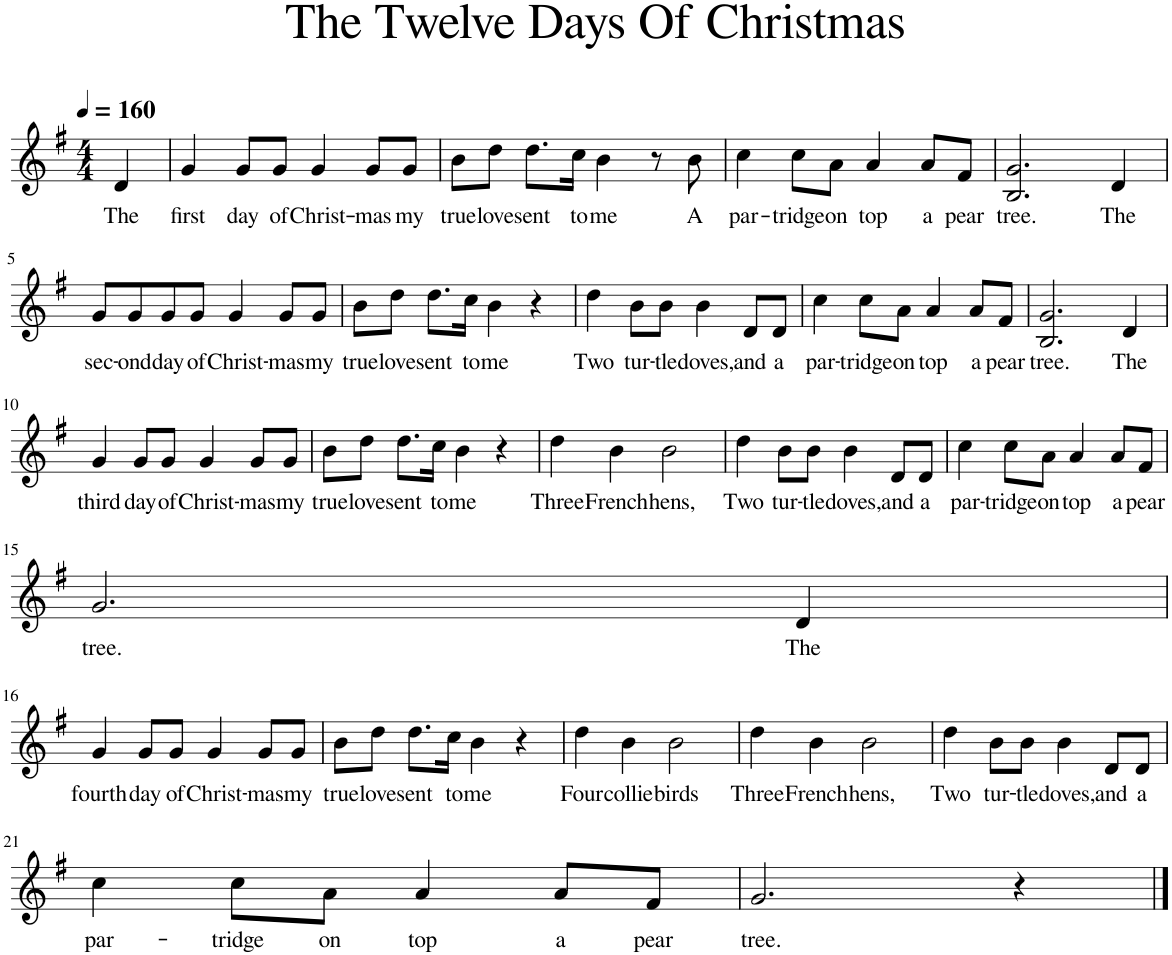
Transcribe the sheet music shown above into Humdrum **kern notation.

**kern	**text
*part1	*part1
*staff1	*staff1
*I"Violin	*
*I'Vln	*
*clefG2	*
*k[f#]	*
*M4/4	*
*MM160	*
=	=
!	!LO:LY:b
4d/	The
=1	=1
!	!LO:LY:b
4g/	first
!	!LO:LY:b
8g/L	day
!	!LO:LY:b
8g/J	of
!	!LO:LY:b
4g/	Christ-
!	!LO:LY:b
8g/L	-mas
!	!LO:LY:b
8g/J	my
=2	=2
!	!LO:LY:b
8b\L	true
!	!LO:LY:b
8dd\J	love
!	!LO:LY:b
8.dd\L	sent
!	!LO:LY:b
16cc\Jk	to
!	!LO:LY:b
4b\	me
8r	.
!	!LO:LY:b
8b\	A
=3	=3
!	!LO:LY:b
4cc\	par-
!	!LO:LY:b
8cc\L	-tridge
!	!LO:LY:b
8a\J	on
!	!LO:LY:b
4a/	top
!	!LO:LY:b
8a/L	a
!	!LO:LY:b
8f#/J	pear
=4	=4
!	!LO:LY:b
2.B/ 2.g/	tree.
!	!LO:LY:b
4d/	The
!!LO:LB:g=z
=5	=5
!	!LO:LY:b
8g/L	sec-
!	!LO:LY:b
8g/	-ond
!	!LO:LY:b
8g/	day
!	!LO:LY:b
8g/J	of
!	!LO:LY:b
4g/	Christ-
!	!LO:LY:b
8g/L	-mas
!	!LO:LY:b
8g/J	my
=6	=6
!	!LO:LY:b
8b\L	true
!	!LO:LY:b
8dd\J	love
!	!LO:LY:b
8.dd\L	sent
!	!LO:LY:b
16cc\Jk	to
!	!LO:LY:b
4b\	me
4r	.
=7	=7
!	!LO:LY:b
4dd\	Two
!	!LO:LY:b
8b\L	tur-
!	!LO:LY:b
8b\J	-tle
!	!LO:LY:b
4b\	doves,
!	!LO:LY:b
8d/L	and
!	!LO:LY:b
8d/J	a
=8	=8
!	!LO:LY:b
4cc\	par-
!	!LO:LY:b
8cc\L	-tridge
!	!LO:LY:b
8a\J	on
!	!LO:LY:b
4a/	top
!	!LO:LY:b
8a/L	a
!	!LO:LY:b
8f#/J	pear
=9	=9
!	!LO:LY:b
2.B/ 2.g/	tree.
!	!LO:LY:b
4d/	The
!!LO:LB:g=z
=10	=10
!	!LO:LY:b
4g/	third
!	!LO:LY:b
8g/L	day
!	!LO:LY:b
8g/J	of
!	!LO:LY:b
4g/	Christ-
!	!LO:LY:b
8g/L	-mas
!	!LO:LY:b
8g/J	my
=11	=11
!	!LO:LY:b
8b\L	true
!	!LO:LY:b
8dd\J	love
!	!LO:LY:b
8.dd\L	sent
!	!LO:LY:b
16cc\Jk	to
!	!LO:LY:b
4b\	me
4r	.
=12	=12
!	!LO:LY:b
4dd\	Three
!	!LO:LY:b
4b\	French
!	!LO:LY:b
2b\	hens,
=13	=13
!	!LO:LY:b
4dd\	Two
!	!LO:LY:b
8b\L	tur-
!	!LO:LY:b
8b\J	-tle
!	!LO:LY:b
4b\	doves,
!	!LO:LY:b
8d/L	and
!	!LO:LY:b
8d/J	a
=14	=14
!	!LO:LY:b
4cc\	par-
!	!LO:LY:b
8cc\L	-tridge
!	!LO:LY:b
8a\J	on
!	!LO:LY:b
4a/	top
!	!LO:LY:b
8a/L	a
!	!LO:LY:b
8f#/J	pear
!!LO:LB:g=z
=15	=15
!	!LO:LY:b
2.g/	tree.
!	!LO:LY:b
4d/	The
!!LO:LB:g=z
=16	=16
!	!LO:LY:b
4g/	fourth
!	!LO:LY:b
8g/L	day
!	!LO:LY:b
8g/J	of
!	!LO:LY:b
4g/	Christ-
!	!LO:LY:b
8g/L	-mas
!	!LO:LY:b
8g/J	my
=17	=17
!	!LO:LY:b
8b\L	true
!	!LO:LY:b
8dd\J	love
!	!LO:LY:b
8.dd\L	sent
!	!LO:LY:b
16cc\Jk	to
!	!LO:LY:b
4b\	me
4r	.
=18	=18
!	!LO:LY:b
4dd\	Four
!	!LO:LY:b
4b\	collie
!	!LO:LY:b
2b\	birds
=19	=19
!	!LO:LY:b
4dd\	Three
!	!LO:LY:b
4b\	French
!	!LO:LY:b
2b\	hens,
=20	=20
!	!LO:LY:b
4dd\	Two
!	!LO:LY:b
8b\L	tur-
!	!LO:LY:b
8b\J	-tle
!	!LO:LY:b
4b\	doves,
!	!LO:LY:b
8d/L	and
!	!LO:LY:b
8d/J	a
!!LO:LB:g=z
=21	=21
!	!LO:LY:b
4cc\	par-
!	!LO:LY:b
8cc\L	-tridge
!	!LO:LY:b
8a\J	on
!	!LO:LY:b
4a/	top
!	!LO:LY:b
8a/L	a
!	!LO:LY:b
8f#/J	pear
=22	=22
!	!LO:LY:b
2.g/	tree.
4r	.
==	==
*-	*-
